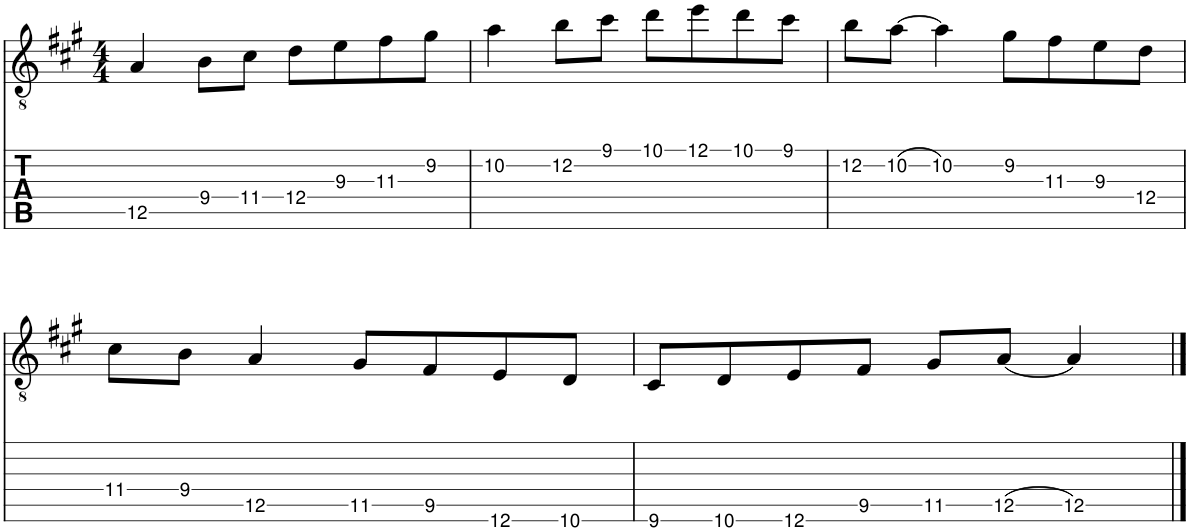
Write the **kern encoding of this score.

**kern	**kern
*part1	*part1
*staff2	*staff1
*I"Guitare classique	*
*I'Guit.	*
*stria6	*
*	*clefGv2
*k[f#c#g#]	*k[f#c#g#]
*M4/4	*M4/4
=1	=1
4A	4A/
8BL	8B\L
8c#J	8c#\J
8dL	8d\L
8eJ	8e\
8f#L	8f#\
8g#J	8g#\J
=2	=2
4a	4a\
8bL	8b\L
8cc#J	8cc#\J
8ddL	8dd\L
8eeJ	8ee\
8ddL	8dd\
8cc#J	8cc#\J
=3	=3
8bL	8b\L
[8aJ	[8a\J
4a]	4a\]
8g#L	8g#\L
8f#J	8f#\
8eL	8e\
8dJ	8d\J
!!LO:LB:g=z
=4	=4
8c#L	8c#\L
8BJ	8B\J
4A	4A/
8G#L	8G#/L
8F#J	8F#/
8EL	8E/
8DJ	8D/J
=5	=5
8C#L	8C#/L
8DJ	8D/
8EL	8E/
8F#J	8F#/J
8G#L	8G#/L
[8AJ	[8A/J
4A]	4A/]
==	==
*-	*-
